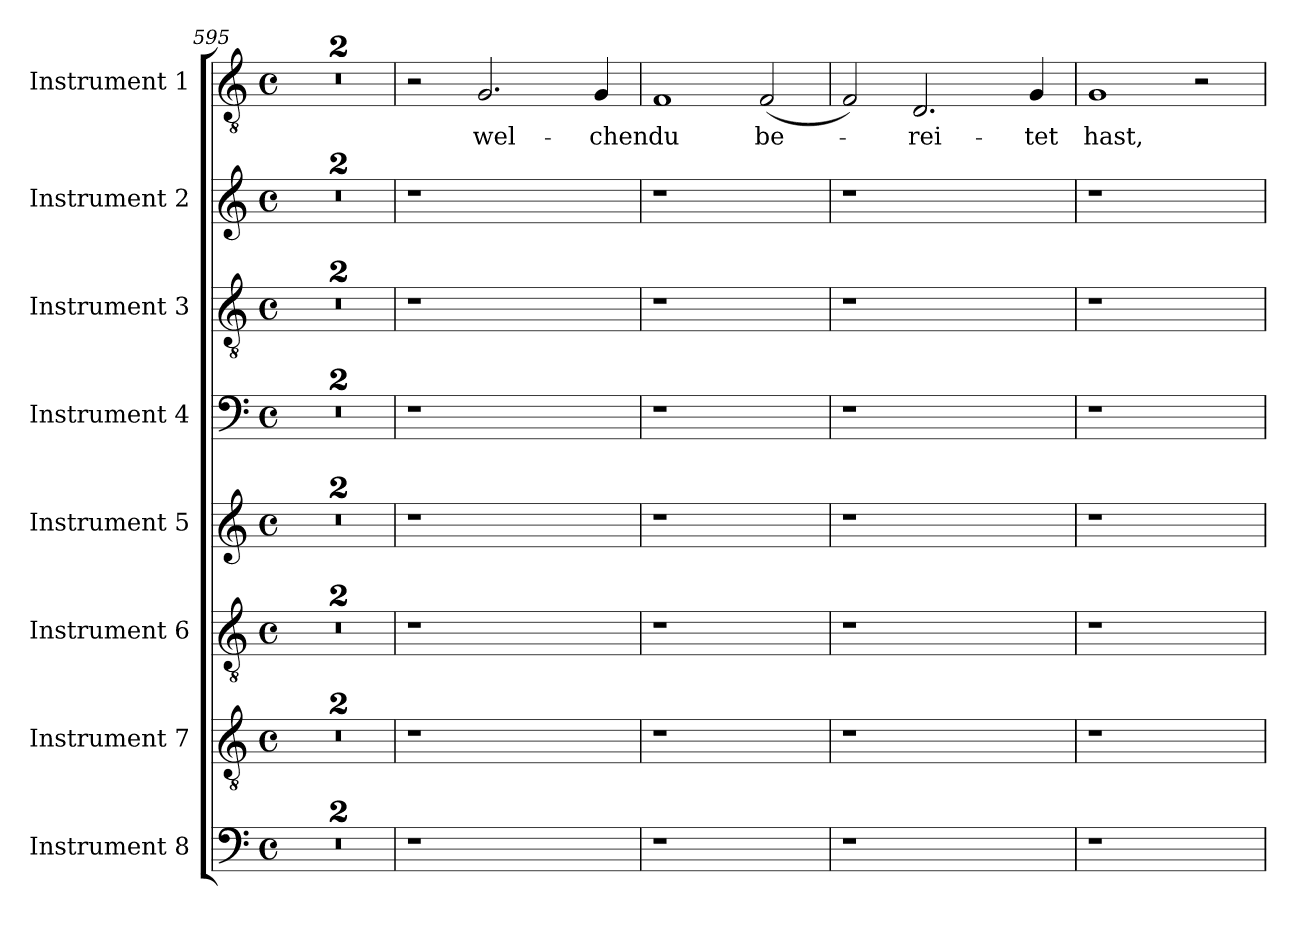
**kern	**kern	**kern	**kern	**kern	**kern	**kern	**kern	**text
*part8	*part7	*part6	*part5	*part4	*part3	*part2	*part1	*part1
*staff8	*staff7	*staff6	*staff5	*staff4	*staff3	*staff2	*staff1	*staff1
*I"Instrument 8	*I"Instrument 7	*I"Instrument 6	*I"Instrument 5	*I"Instrument 4	*I"Instrument 3	*I"Instrument 2	*I"Instrument 1	*
*clefF4	*clefGv2	*clefGv2	*clefG2	*clefF4	*clefGv2	*clefG2	*clefGv2	*
*M4/4	*M4/4	*M4/4	*M4/4	*M4/4	*M4/4	*M4/4	*M4/4	*
*met(c)	*met(c)	*met(c)	*met(c)	*met(c)	*met(c)	*met(c)	*met(c)	*
=595	=595	=595	=595	=595	=595	=595	=595	=595
1r	1r	1r	1r	1r	1r	1r	1r	.
=596	=596	=596	=596	=596	=596	=596	=596	=596
1r	1r	1r	1r	1r	1r	1r	1r	.
=597	=597	=597	=597	=597	=597	=597	=597	=597
1r	1r	1r	1r	1r	1r	1r	2r	.
!	!	!	!	!	!	!	!	!LO:LY:b:cj
.	.	.	.	.	.	.	2.G/	wel-
2ryy	2ryy	2ryy	2ryy	2ryy	2ryy	2ryy	.	.
!	!	!	!	!	!	!	!	!LO:LY:b:cj
.	.	.	.	.	.	.	4G/	-chen
=598	=598	=598	=598	=598	=598	=598	=598	=598
!	!	!	!	!	!	!	!	!LO:LY:b:cj
1r	1r	1r	1r	1r	1r	1r	1F	du
!	!	!	!	!	!	!	!	!LO:LY:b:cj
2ryy	2ryy	2ryy	2ryy	2ryy	2ryy	2ryy	(<2F/	be-
=599	=599	=599	=599	=599	=599	=599	=599	=599
1r	1r	1r	1r	1r	1r	1r	2F/)	.
!	!	!	!	!	!	!	!	!LO:LY:b:cj
.	.	.	.	.	.	.	2.D/	-rei-
2ryy	2ryy	2ryy	2ryy	2ryy	2ryy	2ryy	.	.
!	!	!	!	!	!	!	!	!LO:LY:b:cj
.	.	.	.	.	.	.	4G/	-tet
=600	=600	=600	=600	=600	=600	=600	=600	=600
!	!	!	!	!	!	!	!	!LO:LY:b:cj
1r	1r	1r	1r	1r	1r	1r	1G	hast,
2ryy	2ryy	2ryy	2ryy	2ryy	2ryy	2ryy	2r	.
=	=	=	=	=	=	=	=	=
*-	*-	*-	*-	*-	*-	*-	*-	*-
